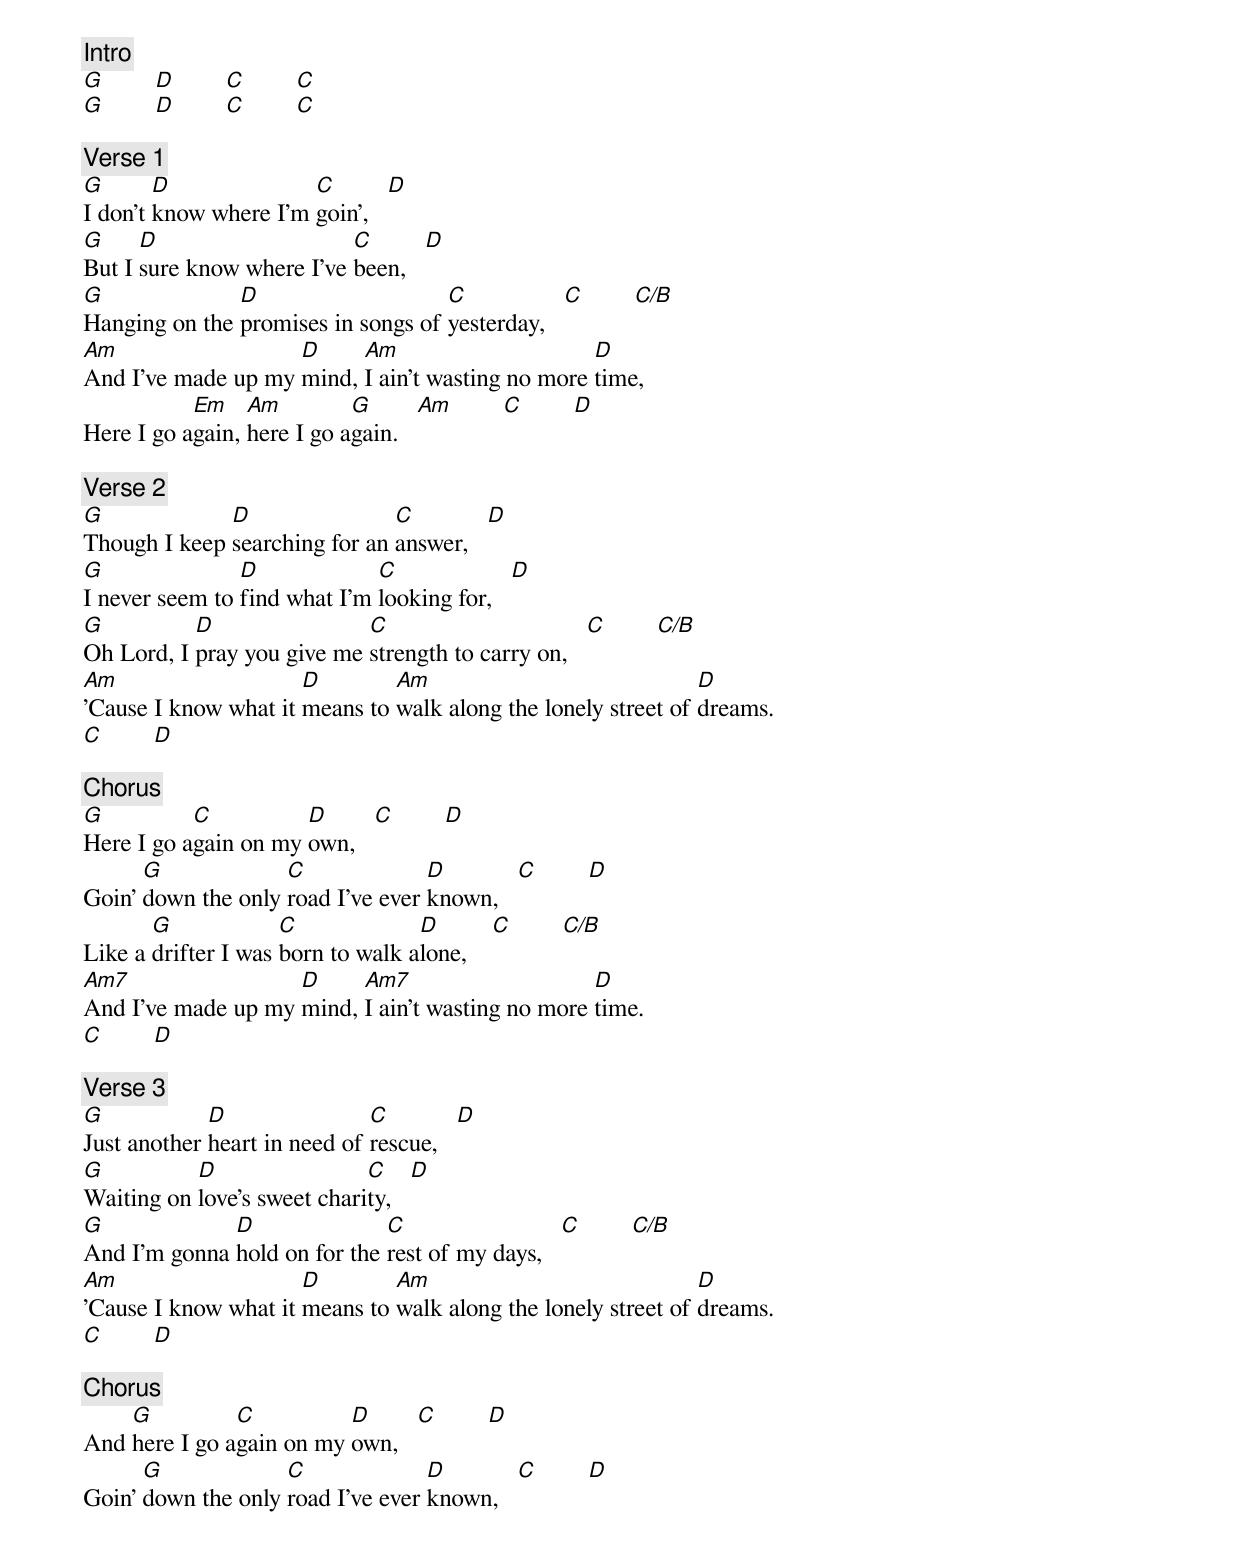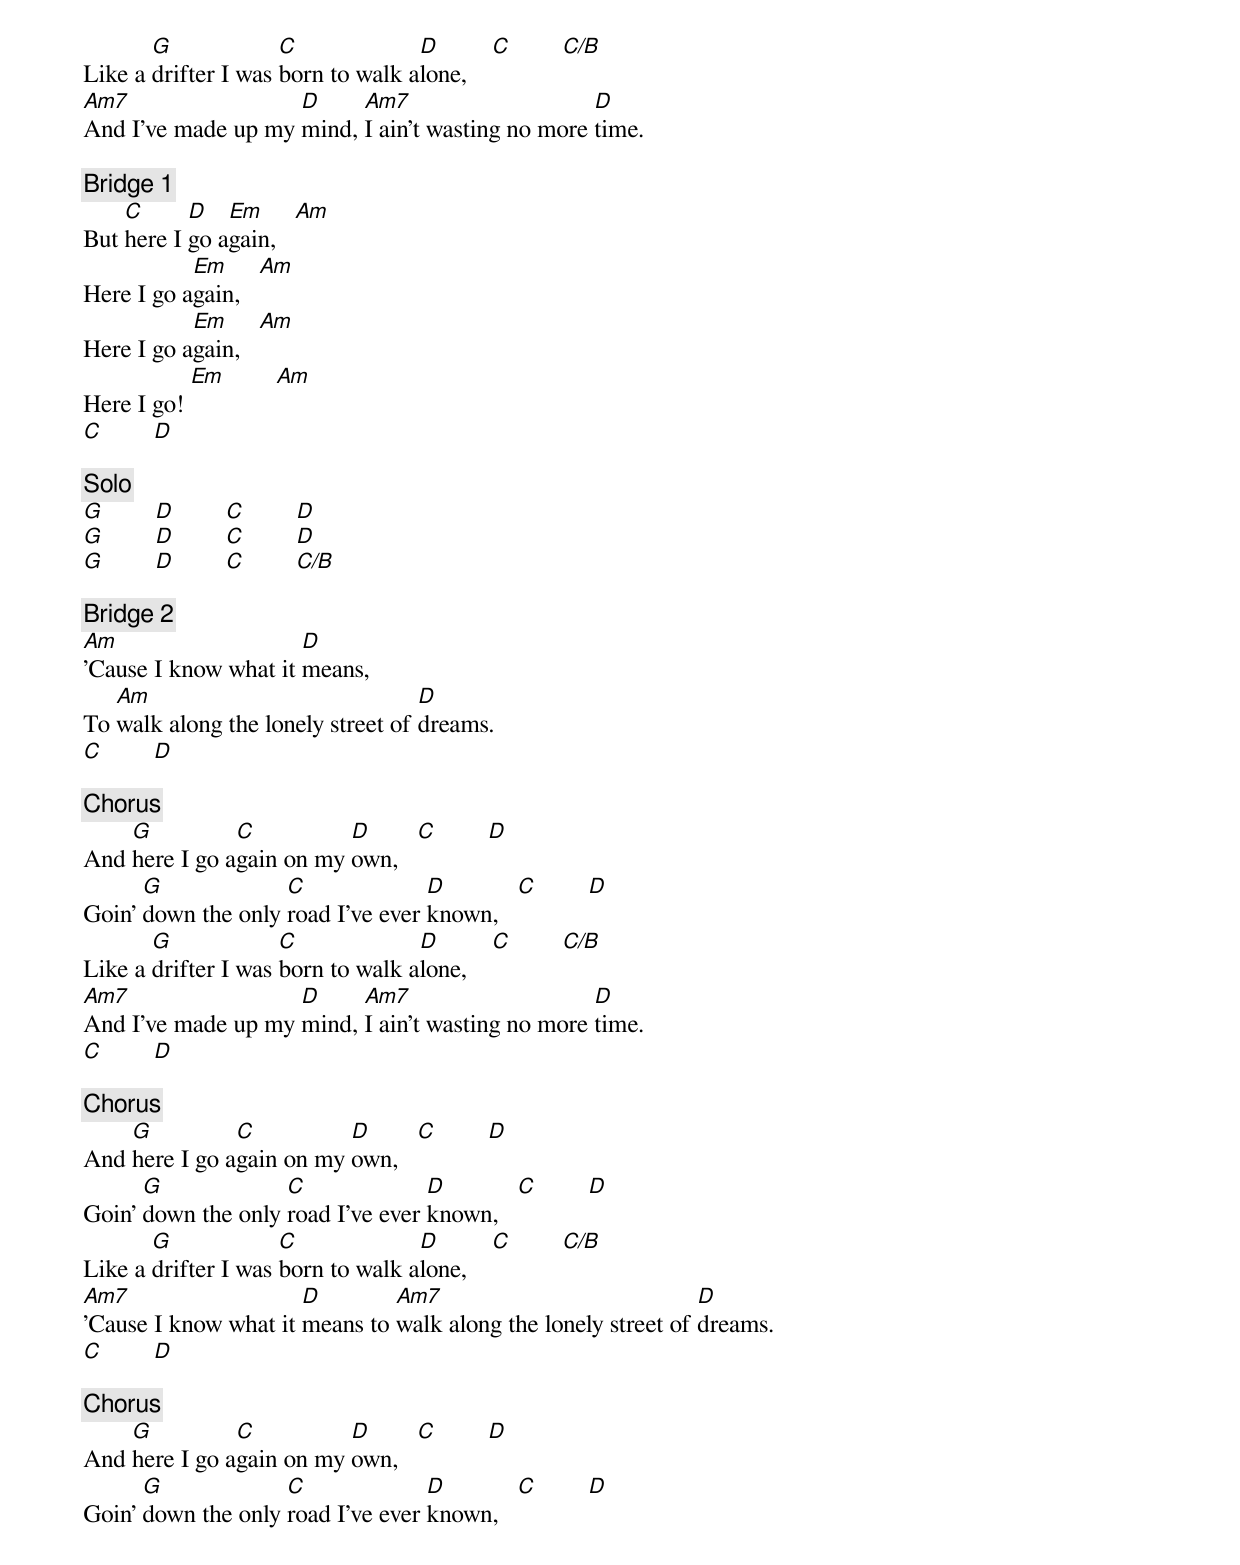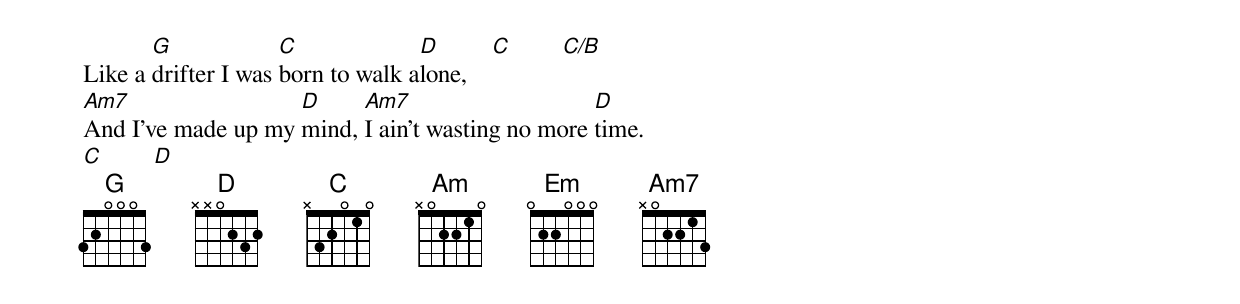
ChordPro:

{c: Intro}
[G]        [D]        [C]        [C]
[G]        [D]        [C]        [C]

{c: Verse 1}
[G]I don't [D]know where I'm [C]goin',   [D]
[G]But I [D]sure know where I've [C]been,   [D]
[G]Hanging on the [D]promises in songs of [C]yesterday,   [C]        [C/B]
[Am]And I've made up my [D]mind, [Am]I ain't wasting no more [D]time,
Here I go a[Em]gain, [Am]here I go a[G]gain.   [Am]        [C]        [D]

{c: Verse 2}
[G]Though I keep [D]searching for an [C]answer,   [D]
[G]I never seem to [D]find what I'm [C]looking for,   [D]
[G]Oh Lord, I [D]pray you give me [C]strength to carry on,   [C]        [C/B]
[Am]'Cause I know what it [D]means to [Am]walk along the lonely street of [D]dreams.
[C]        [D]

{c: Chorus}
[G]Here I go a[C]gain on my [D]own,   [C]        [D]
Goin' [G]down the only [C]road I've ever [D]known,   [C]        [D]
Like a [G]drifter I was [C]born to walk a[D]lone,    [C]        [C/B]
[Am7]And I've made up my [D]mind, [Am7]I ain't wasting no more [D]time.
[C]        [D]

{c: Verse 3}
[G]Just another [D]heart in need of [C]rescue,   [D]
[G]Waiting on [D]love's sweet chari[C]ty,   [D]
[G]And I'm gonna [D]hold on for the [C]rest of my days,   [C]        [C/B]
[Am]'Cause I know what it [D]means to [Am]walk along the lonely street of [D]dreams.
[C]        [D]

{c: Chorus}
And [G]here I go a[C]gain on my [D]own,   [C]        [D]
Goin' [G]down the only [C]road I've ever [D]known,   [C]        [D]
Like a [G]drifter I was [C]born to walk a[D]lone,    [C]        [C/B]
[Am7]And I've made up my [D]mind, [Am7]I ain't wasting no more [D]time.

{c: Bridge 1}
But [C]here I [D]go a[Em]gain,   [Am]
Here I go a[Em]gain,   [Am]
Here I go a[Em]gain,   [Am]
Here I go! [Em]        [Am]
[C]        [D]

{c: Solo}
[G]        [D]        [C]        [D]
[G]        [D]        [C]        [D]
[G]        [D]        [C]        [C/B]

{c: Bridge 2}
[Am]'Cause I know what it [D]means,
To [Am]walk along the lonely street of [D]dreams.
[C]        [D]

{c: Chorus}
And [G]here I go a[C]gain on my [D]own,   [C]        [D]
Goin' [G]down the only [C]road I've ever [D]known,   [C]        [D]
Like a [G]drifter I was [C]born to walk a[D]lone,    [C]        [C/B]
[Am7]And I've made up my [D]mind, [Am7]I ain't wasting no more [D]time.
[C]        [D]

{c: Chorus}
And [G]here I go a[C]gain on my [D]own,   [C]        [D]
Goin' [G]down the only [C]road I've ever [D]known,   [C]        [D]
Like a [G]drifter I was [C]born to walk a[D]lone,    [C]        [C/B]
[Am7]'Cause I know what it [D]means to [Am7]walk along the lonely street of [D]dreams.
[C]        [D]

{c: Chorus}
And [G]here I go a[C]gain on my [D]own,   [C]        [D]
Goin' [G]down the only [C]road I've ever [D]known,   [C]        [D]
Like a [G]drifter I was [C]born to walk a[D]lone,    [C]        [C/B]
[Am7]And I've made up my [D]mind, [Am7]I ain't wasting no more [D]time.
[C]        [D]
